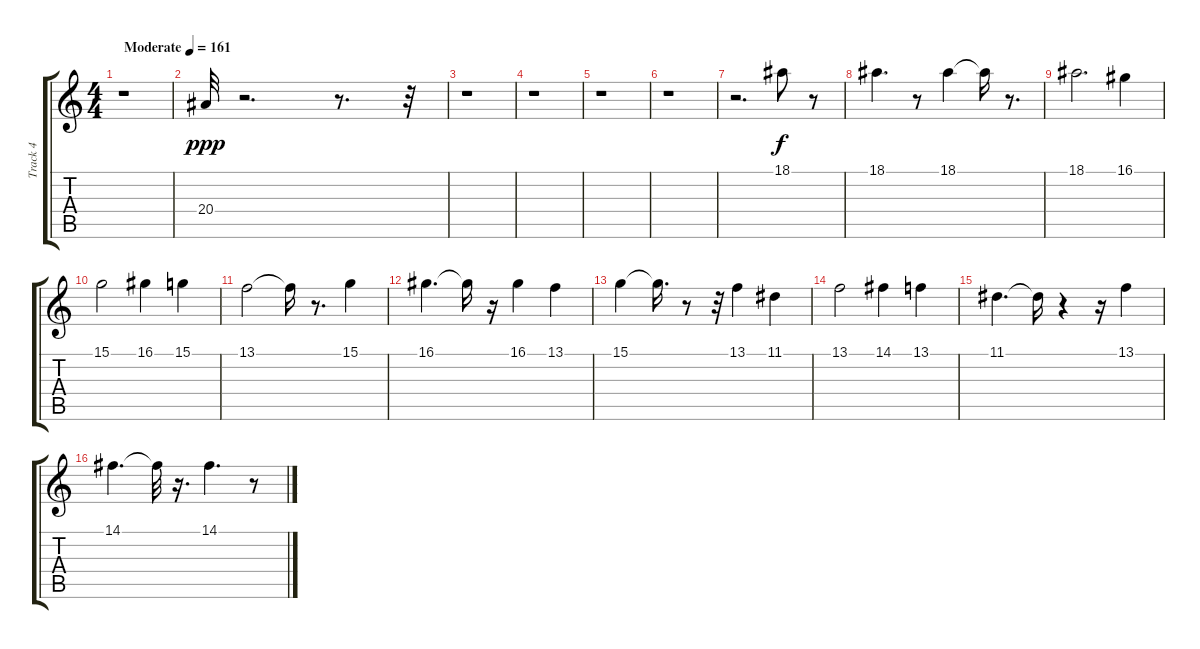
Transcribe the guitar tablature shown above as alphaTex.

\track ("Track 4" "Track 4") {instrument voiceoohs}
\staff {score tabs}
\tuning (E4 B3 G3 D3 A2 E2) {hide}
\ts (4 4)
\tempo (161 "Moderate")
\clef g2
\ks c
r.1{dy ppp instrument voiceoohs} |
20.4.32 r.2{d} r.8{d} r.32 |
r.1 |
r.1 |
r.1 |
r.1 |
r.2{d} 18.1.8{dy f} r.8 |
18.1.4{d} r.8 18.1.4 18.1{t}.16 r.8{d} |
18.1.2{d} 16.1.4 |
15.1.2 16.1.4 15.1.4 |
13.1.2 13.1{t}.16 r.8{d} 15.1.4 |
16.1.4{d} 16.1{t}.16 r.16 16.1.4 13.1.4 |
15.1.4 15.1{t}.16{d} r.8 r.32 13.1.4 11.1.4 |
13.1.2 14.1.4 13.1.4 |
11.1.4{d} 11.1{t}.16 r.4 r.16 13.1.4 |
14.1.4{d} 14.1{t}.32 r.16{d} 14.1.4{d} r.8
